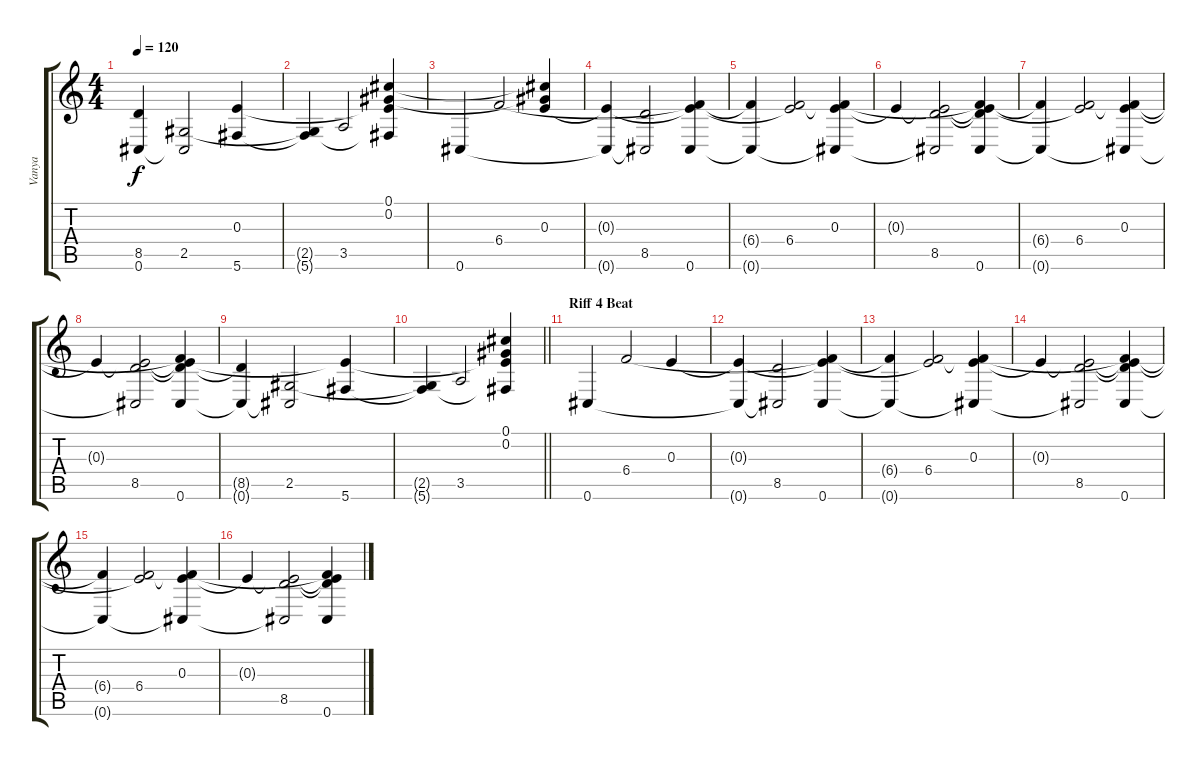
\track ("Vanya" "Vanya") {instrument overdrivenguitar}
\staff {score tabs}
\tuning (Db4 Ab3 E3 B2 Gb2 Db2) {hide}
\ts (4 4)
\tempo 120
\clef g2
\ks c
(8.5{t} 0.6{t}).4{dy f} (2.5 0.6{t}).2 (0.3{t} 5.6).4 |
(2.5{t} 5.6{t}).4 3.5.2 (0.1 0.2 0.3{t} 5.6{t}).4 |
0.6.4 6.4.2 (0.1{t} 0.2{t} 0.3).4 |
(0.3{t} 0.6{t}).4 (8.5 0.6{t}).2 (0.3{t} 6.4{t} 0.6).4 |
(6.4{t} 0.6{t}).4 (0.3{t} 6.4).2 (0.3 6.4{t} 0.6{t}).4 |
0.3{t}.4 (0.3{t} 8.5 0.6{t}).2 (0.3{t} 6.4{t} 8.5{t} 0.6).4 |
(6.4{t} 0.6{t}).4 (0.3{t} 6.4).2 (0.3 6.4{t} 0.6{t}).4 |
0.3{t}.4 (0.3{t} 8.5 0.6{t}).2 (0.3{t} 6.4{t} 8.5{t} 0.6).4 |
(8.5{t} 0.6{t}).4 (2.5 0.6{t}).2 (0.3{t} 5.6).4 |
\barLineRight lightlight
(2.5{t} 5.6{t}).4 3.5.2 (0.1 0.2 0.3{t} 5.6{t}).4 |
\section ("" "Riff 4 Beat")
0.6.4 6.4.2 0.3.4 |
(0.3{t} 0.6{t}).4 (8.5 0.6{t}).2 (0.3{t} 6.4{t} 0.6).4 |
(6.4{t} 0.6{t}).4 (0.3{t} 6.4).2 (0.3 6.4{t} 0.6{t}).4 |
0.3{t}.4 (0.3{t} 8.5 0.6{t}).2 (0.3{t} 6.4{t} 8.5{t} 0.6).4 |
(6.4{t} 0.6{t}).4 (0.3{t} 6.4).2 (0.3 6.4{t} 0.6{t}).4 |
0.3{t}.4 (0.3{t} 8.5 0.6{t}).2 (0.3{t} 6.4{t} 8.5{t} 0.6).4
